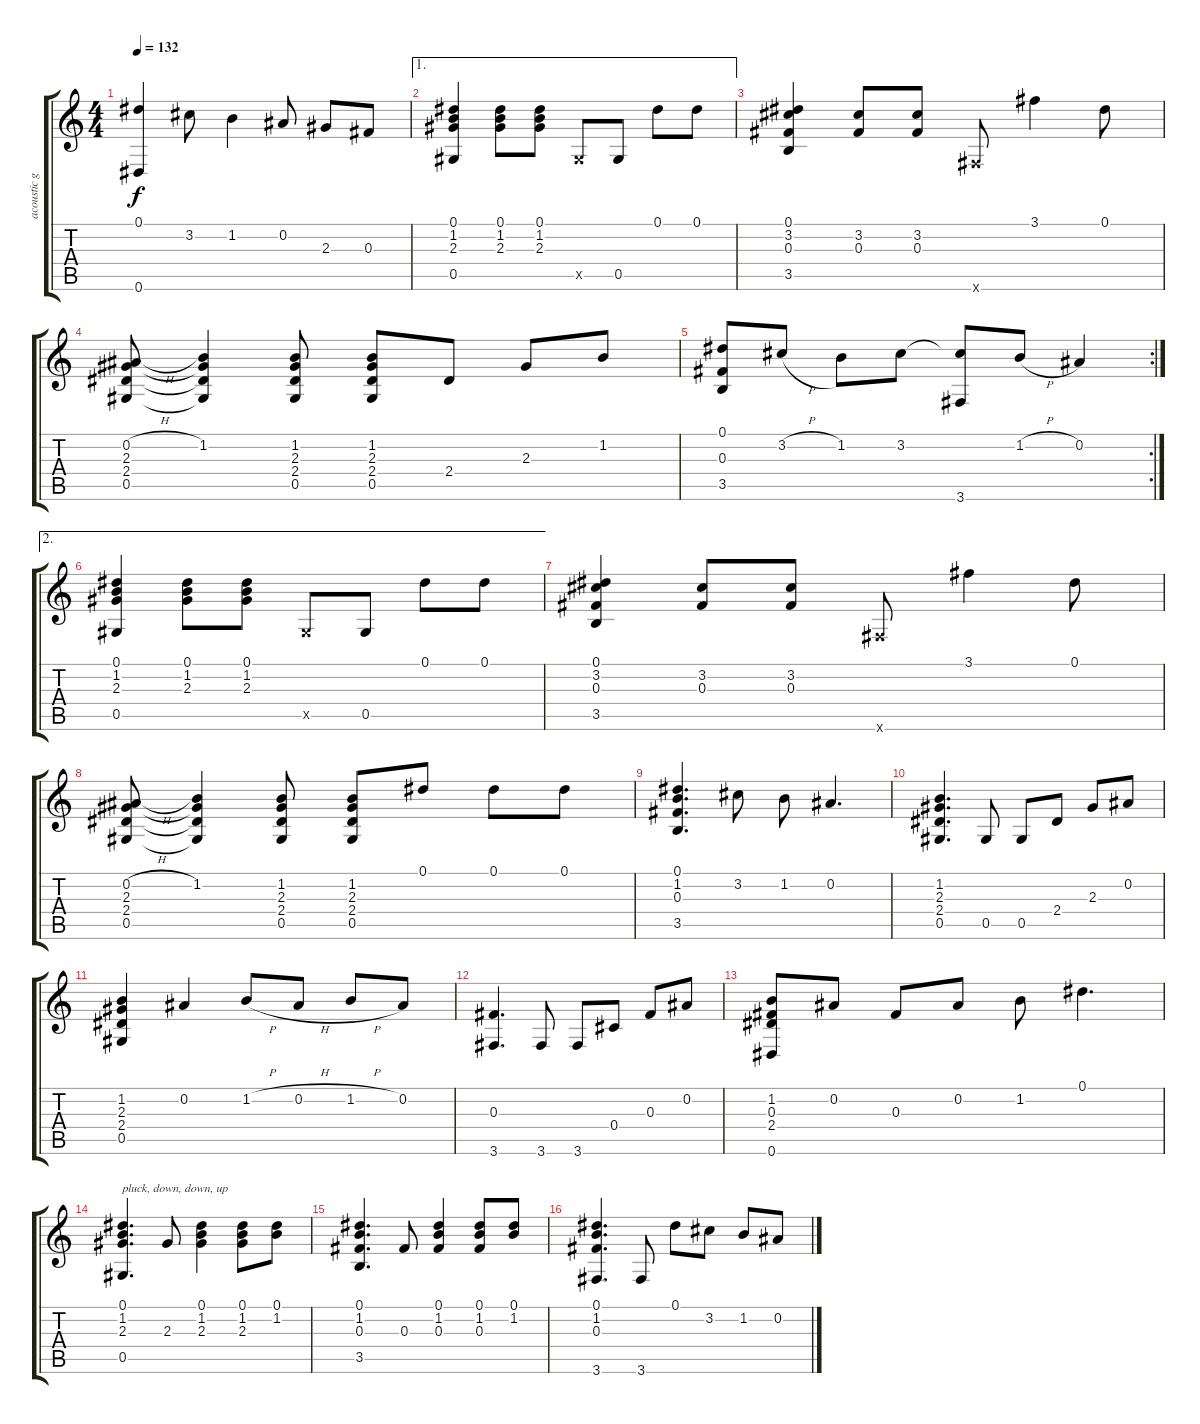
\track ("acoustic guitar, tune down half-step: D#" "acoustic g") {instrument acousticguitarsteel}
\staff {score tabs}
\tuning (Eb4 Bb3 Gb3 Db3 Ab2 Eb2) {hide}
\ts (4 4)
\tempo 132
\clef g2
\ks c
(0.1 0.6).4{dy f} 3.2.8 1.2.4 0.2.8 2.3.8 0.3.8 |
\ae 1
(0.1 1.2 2.3 0.5).4 (0.1 1.2 2.3).8 (0.1 1.2 2.3).8 0.5{x}.8 0.5.8 0.1.8 0.1.8 |
(0.1 3.2 0.3 3.5).4 (3.2 0.3).8 (3.2 0.3).8 3.6{x}.8 3.1.4 0.1.8 |
(0.2{h} 2.3 2.4 0.5).8 (1.2 2.3{t} 2.4{t} 0.5{t}).4 (1.2 2.3 2.4 0.5).8 (1.2 2.3 2.4 0.5).8 2.4.8 2.3.8 1.2.8 |
\rc 2
(0.1 0.3 3.5).8 3.2{h}.8 1.2.8 3.2.8 (3.2{t} 3.6).8 1.2{h}.8 0.2.4 |
\ae 2
(0.1 1.2 2.3 0.5).4 (0.1 1.2 2.3).8 (0.1 1.2 2.3).8 0.5{x}.8 0.5.8 0.1.8 0.1.8 |
(0.1 3.2 0.3 3.5).4 (3.2 0.3).8 (3.2 0.3).8 3.6{x}.8 3.1.4 0.1.8 |
(0.2{h} 2.3 2.4 0.5).8 (1.2 2.3{t} 2.4{t} 0.5{t}).4 (1.2 2.3 2.4 0.5).8 (1.2 2.3 2.4 0.5).8 0.1.8 0.1.8 0.1.8 |
(0.1 1.2 0.3 3.5).4{d} 3.2.8 1.2.8 0.2.4{d} |
(1.2 2.3 2.4 0.5).4{d} 0.5.8 0.5.8 2.4.8 2.3.8 0.2.8 |
(1.2 2.3 2.4 0.5).4 0.2.4 1.2{h}.8 0.2{h}.8 1.2{h}.8 0.2.8 |
(0.3 3.6).4{d} 3.6.8 3.6.8 0.4.8 0.3.8 0.2.8 |
(1.2 0.3 2.4 0.6).8 0.2.8 0.3.8 0.2.8 1.2.8 0.1.4{d} |
(0.1 1.2 2.3 0.5).4{d txt "pluck, down, down, up"} 2.3.8 (0.1 1.2 2.3).4 (0.1 1.2 2.3).8 (0.1 1.2).8 |
(0.1 1.2 0.3 3.5).4{d} 0.3.8 (0.1 1.2 0.3).4 (0.1 1.2 0.3).8 (0.1 1.2).8 |
(0.1 1.2 0.3 3.6).4{d} 3.6.8 0.1.8 3.2.8 1.2.8 0.2.8
